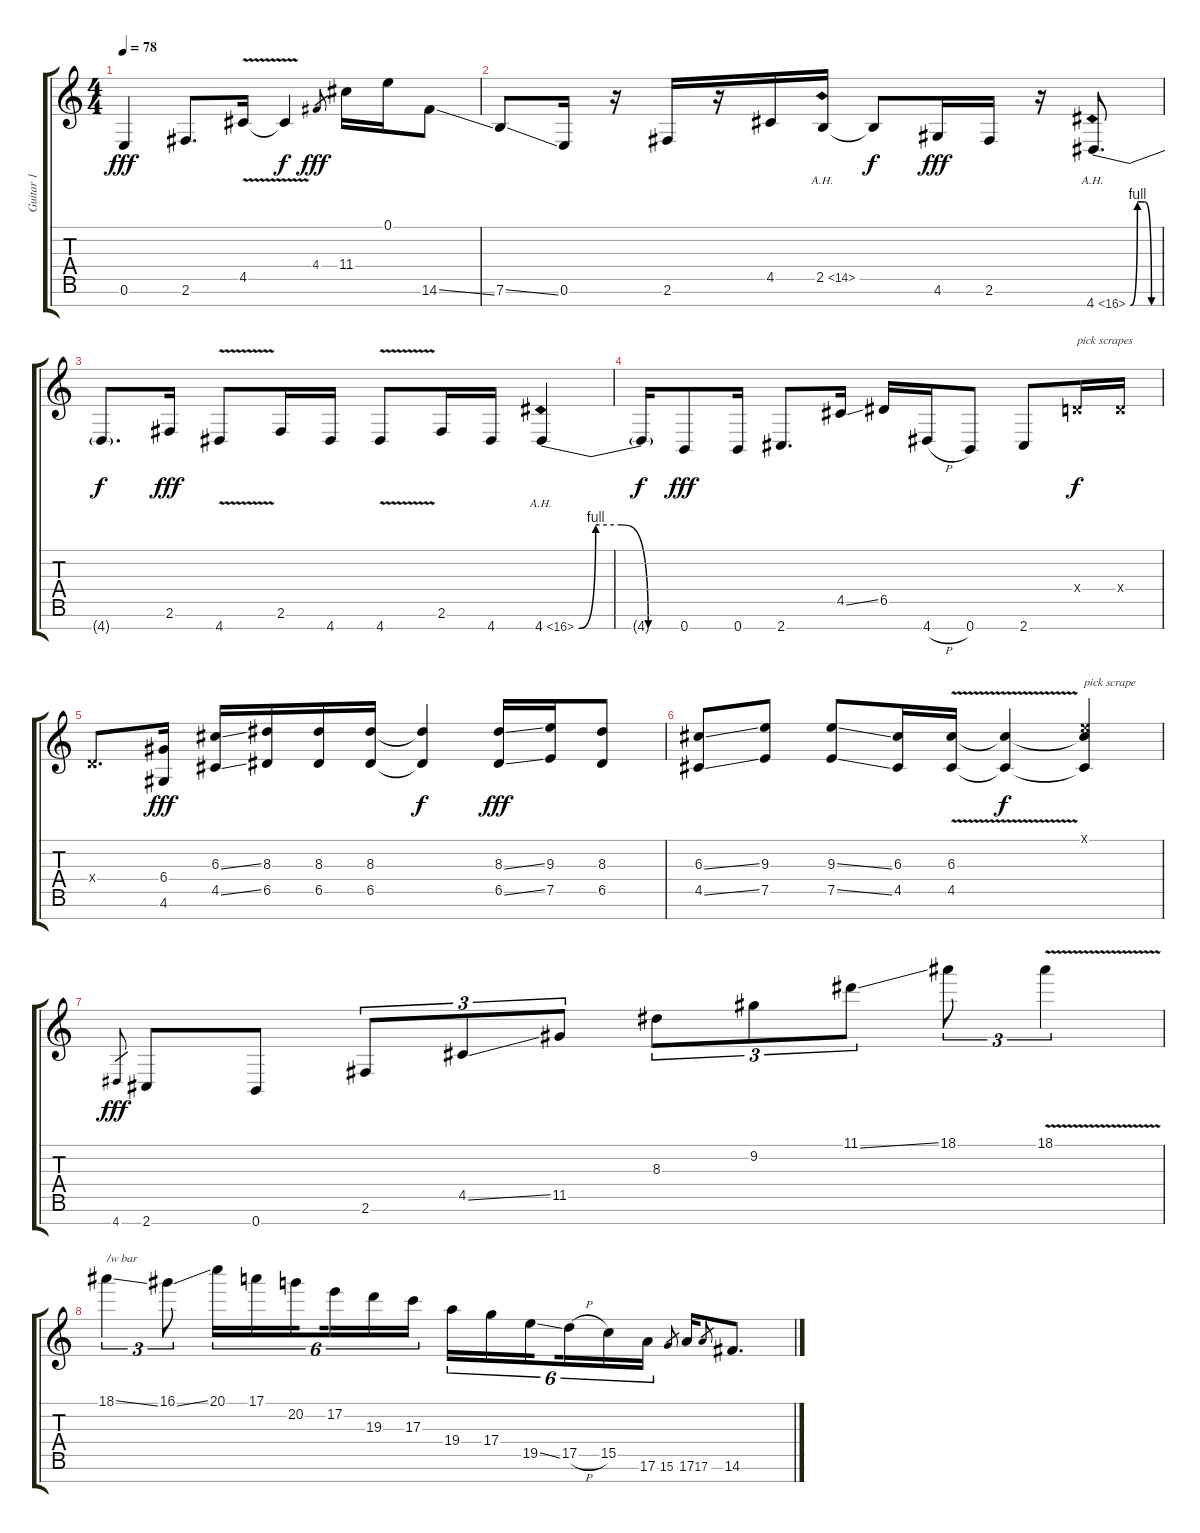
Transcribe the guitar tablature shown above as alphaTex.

\track ("Guitar 1" "Guitar 1") {instrument distortionguitar}
\staff {score tabs}
\tuning (E4 B3 G3 D3 A2 E2 B1) {hide}
\ts (4 4)
\tempo 78
\clef g2
\ks c
0.6.4{dy fff} 2.6.8{d} 4.5{v}.16 4.5{t}.4{dy f} 4.4.8{gr dy fff} 11.4.16 0.1.16 14.6{ss}.8 |
7.6{ss}.8 0.6.16 r.16 2.6.16 r.16 4.5.16 2.5{ah 12}.16 2.5{t}.8{dy f} 4.6.16{dy fff} 2.6.16 r.16 4.7{be (custom 0 0 15 4 30 4 45 0 60 0) ah 12}.8{d} |
4.7{t}.8{d dy f} 2.6.16{dy fff} 4.7{v}.8 2.6.16 4.7.16 4.7{v}.8 2.6.16 4.7.16 4.7{be (custom 0 0 10 4 25 4 41 0 60 0) ah 12}.4 |
4.7{t}.16{dy f} 0.7.8{dy fff} 0.7.16 2.7.8{d} 4.5{ss}.16 6.5.16 4.7{h}.16 0.7.8 2.7.8 0.4{x}.16{txt "pick scrapes" dy f} 0.4{x}.16 |
0.4{x}.8{d} (6.4 4.6).16{dy fff} (6.3{ss} 4.5{ss}).16 (8.3 6.5).16 (8.3 6.5).16 (8.3 6.5).16 (8.3{t} 6.5{t}).4{dy f} (8.3{ss} 6.5{ss}).16{dy fff} (9.3 7.5).16 (8.3 6.5).8 |
(6.3{ss} 4.5{ss}).8 (9.3 7.5).8 (9.3{ss} 7.5{ss}).8 (6.3 4.5).16 (6.3{v} 4.5{v}).16 (6.3{t} 4.5{t}).4{dy f} (0.1{x} 6.3{t} 4.5{t}).4{txt "pick scrape"} |
4.7.8{gr dy fff} 2.7.8 0.7.8 2.6.8{tu (3 2)} 4.5{ss}.8{tu (3 2)} 11.5.8{tu (3 2)} 8.3.8{tu (3 2)} 9.2.8{tu (3 2)} 11.1{ss}.8{tu (3 2)} 18.1.8{tu (3 2)} 18.1{v}.4{tu (3 2)} |
18.1{ss}.4{tu (3 2) txt "/w bar"} 16.1{ss}.8{tu (3 2)} 20.1.16{tu (6 4)} 17.1.16{tu (6 4)} 20.2.16{tu (6 4) beam splitsecondary} 17.2.16{tu (6 4)} 19.3.16{tu (6 4)} 17.3.16{tu (6 4)} 19.4.16{tu (6 4)} 17.4.16{tu (6 4)} 19.5{ss}.16{tu (6 4) beam splitsecondary} 17.5{h}.16{tu (6 4)} 15.5.16{tu (6 4)} 17.6.16{tu (6 4)} 15.6.8{gr} 17.6.16 17.6.8{gr} 14.6.8{d}
